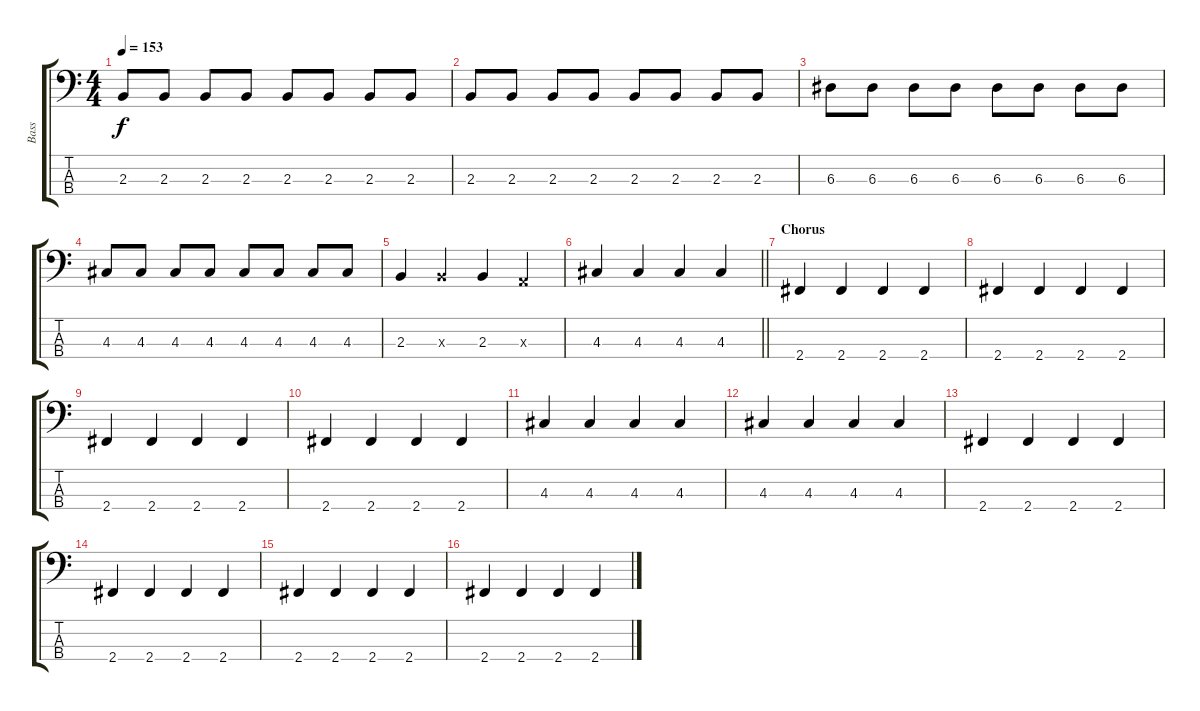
\track ("Bass" "Bass") {instrument electricbasspick}
\staff {score tabs}
\tuning (G2 D2 A1 E1) {hide}
\ts (4 4)
\tempo 153
\clef f4
\ks c
2.3.8{dy f} 2.3.8 2.3.8 2.3.8 2.3.8 2.3.8 2.3.8 2.3.8 |
2.3.8 2.3.8 2.3.8 2.3.8 2.3.8 2.3.8 2.3.8 2.3.8 |
6.3.8 6.3.8 6.3.8 6.3.8 6.3.8 6.3.8 6.3.8 6.3.8 |
4.3.8 4.3.8 4.3.8 4.3.8 4.3.8 4.3.8 4.3.8 4.3.8 |
2.3.4 2.3{x}.4 2.3.4 0.3{x}.4 |
\barLineRight lightlight
4.3.4 4.3.4 4.3.4 4.3.4 |
\section ("" "Chorus")
2.4.4 2.4.4 2.4.4 2.4.4 |
2.4.4 2.4.4 2.4.4 2.4.4 |
2.4.4 2.4.4 2.4.4 2.4.4 |
2.4.4 2.4.4 2.4.4 2.4.4 |
4.3.4 4.3.4 4.3.4 4.3.4 |
4.3.4 4.3.4 4.3.4 4.3.4 |
2.4.4 2.4.4 2.4.4 2.4.4 |
2.4.4 2.4.4 2.4.4 2.4.4 |
2.4.4 2.4.4 2.4.4 2.4.4 |
2.4.4 2.4.4 2.4.4 2.4.4
